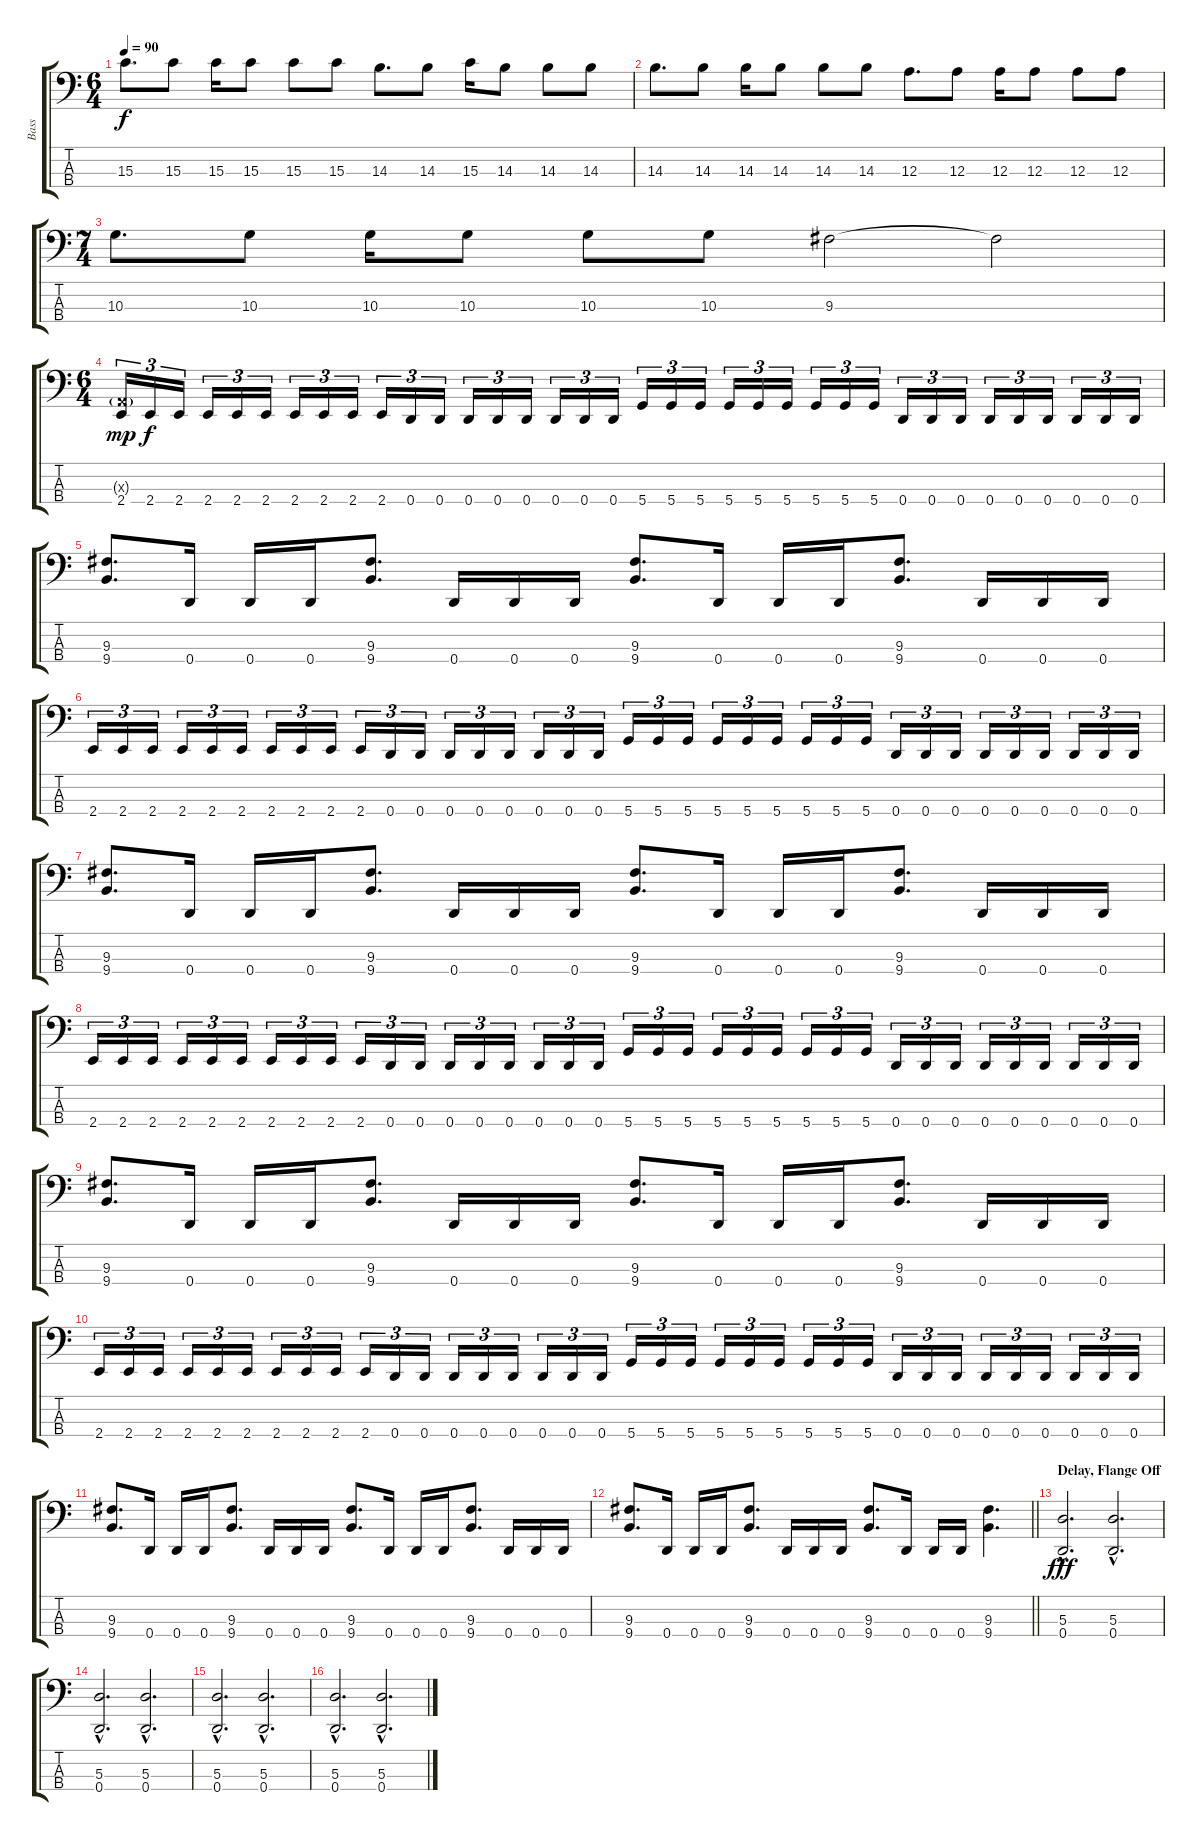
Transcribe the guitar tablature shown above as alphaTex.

\track ("Bass" "Bass") {instrument electricbassfinger}
\staff {score tabs}
\tuning (G2 D2 A1 D1) {hide}
\ts (6 4)
\tempo 90
\clef f4
\ks c
15.3.8{d dy f} 15.3.8 15.3.16 15.3.8 15.3.8 15.3.8 14.3.8{d} 14.3.8 15.3.16 14.3.8 14.3.8 14.3.8 |
14.3.8{d} 14.3.8 14.3.16 14.3.8 14.3.8 14.3.8 12.3.8{d} 12.3.8 12.3.16 12.3.8 12.3.8 12.3.8 |
\ts (7 4)
10.3.8{d} 10.3.8 10.3.16 10.3.8 10.3.8 10.3.8 9.3.2 9.3{t}.2 |
\ts (6 4)
(0.3{g x} 2.4).16{tu (3 2) dy mp} 2.4.16{tu (3 2) dy f} 2.4.16{tu (3 2) beam splitsecondary} 2.4.16{tu (3 2)} 2.4.16{tu (3 2)} 2.4.16{tu (3 2) beam splitsecondary} 2.4.16{tu (3 2)} 2.4.16{tu (3 2)} 2.4.16{tu (3 2) beam splitsecondary} 2.4.16{tu (3 2)} 0.4.16{tu (3 2)} 0.4.16{tu (3 2) beam splitsecondary} 0.4.16{tu (3 2)} 0.4.16{tu (3 2)} 0.4.16{tu (3 2) beam splitsecondary} 0.4.16{tu (3 2)} 0.4.16{tu (3 2)} 0.4.16{tu (3 2)} 5.4.16{tu (3 2)} 5.4.16{tu (3 2)} 5.4.16{tu (3 2) beam splitsecondary} 5.4.16{tu (3 2)} 5.4.16{tu (3 2)} 5.4.16{tu (3 2) beam splitsecondary} 5.4.16{tu (3 2)} 5.4.16{tu (3 2)} 5.4.16{tu (3 2) beam splitsecondary} 0.4.16{tu (3 2)} 0.4.16{tu (3 2)} 0.4.16{tu (3 2) beam splitsecondary} 0.4.16{tu (3 2)} 0.4.16{tu (3 2)} 0.4.16{tu (3 2) beam splitsecondary} 0.4.16{tu (3 2)} 0.4.16{tu (3 2)} 0.4.16{tu (3 2)} |
(9.3 9.4).8{d} 0.4.16 0.4.16 0.4.16 (9.3 9.4).8{d} 0.4.16 0.4.16 0.4.16 (9.3 9.4).8{d} 0.4.16 0.4.16 0.4.16 (9.3 9.4).8{d} 0.4.16 0.4.16 0.4.16 |
2.4.16{tu (3 2)} 2.4.16{tu (3 2)} 2.4.16{tu (3 2) beam splitsecondary} 2.4.16{tu (3 2)} 2.4.16{tu (3 2)} 2.4.16{tu (3 2) beam splitsecondary} 2.4.16{tu (3 2)} 2.4.16{tu (3 2)} 2.4.16{tu (3 2) beam splitsecondary} 2.4.16{tu (3 2)} 0.4.16{tu (3 2)} 0.4.16{tu (3 2) beam splitsecondary} 0.4.16{tu (3 2)} 0.4.16{tu (3 2)} 0.4.16{tu (3 2) beam splitsecondary} 0.4.16{tu (3 2)} 0.4.16{tu (3 2)} 0.4.16{tu (3 2)} 5.4.16{tu (3 2)} 5.4.16{tu (3 2)} 5.4.16{tu (3 2) beam splitsecondary} 5.4.16{tu (3 2)} 5.4.16{tu (3 2)} 5.4.16{tu (3 2) beam splitsecondary} 5.4.16{tu (3 2)} 5.4.16{tu (3 2)} 5.4.16{tu (3 2) beam splitsecondary} 0.4.16{tu (3 2)} 0.4.16{tu (3 2)} 0.4.16{tu (3 2) beam splitsecondary} 0.4.16{tu (3 2)} 0.4.16{tu (3 2)} 0.4.16{tu (3 2) beam splitsecondary} 0.4.16{tu (3 2)} 0.4.16{tu (3 2)} 0.4.16{tu (3 2)} |
(9.3 9.4).8{d} 0.4.16 0.4.16 0.4.16 (9.3 9.4).8{d} 0.4.16 0.4.16 0.4.16 (9.3 9.4).8{d} 0.4.16 0.4.16 0.4.16 (9.3 9.4).8{d} 0.4.16 0.4.16 0.4.16 |
2.4.16{tu (3 2)} 2.4.16{tu (3 2)} 2.4.16{tu (3 2) beam splitsecondary} 2.4.16{tu (3 2)} 2.4.16{tu (3 2)} 2.4.16{tu (3 2) beam splitsecondary} 2.4.16{tu (3 2)} 2.4.16{tu (3 2)} 2.4.16{tu (3 2) beam splitsecondary} 2.4.16{tu (3 2)} 0.4.16{tu (3 2)} 0.4.16{tu (3 2) beam splitsecondary} 0.4.16{tu (3 2)} 0.4.16{tu (3 2)} 0.4.16{tu (3 2) beam splitsecondary} 0.4.16{tu (3 2)} 0.4.16{tu (3 2)} 0.4.16{tu (3 2)} 5.4.16{tu (3 2)} 5.4.16{tu (3 2)} 5.4.16{tu (3 2) beam splitsecondary} 5.4.16{tu (3 2)} 5.4.16{tu (3 2)} 5.4.16{tu (3 2) beam splitsecondary} 5.4.16{tu (3 2)} 5.4.16{tu (3 2)} 5.4.16{tu (3 2) beam splitsecondary} 0.4.16{tu (3 2)} 0.4.16{tu (3 2)} 0.4.16{tu (3 2) beam splitsecondary} 0.4.16{tu (3 2)} 0.4.16{tu (3 2)} 0.4.16{tu (3 2) beam splitsecondary} 0.4.16{tu (3 2)} 0.4.16{tu (3 2)} 0.4.16{tu (3 2)} |
(9.3 9.4).8{d} 0.4.16 0.4.16 0.4.16 (9.3 9.4).8{d} 0.4.16 0.4.16 0.4.16 (9.3 9.4).8{d} 0.4.16 0.4.16 0.4.16 (9.3 9.4).8{d} 0.4.16 0.4.16 0.4.16 |
2.4.16{tu (3 2)} 2.4.16{tu (3 2)} 2.4.16{tu (3 2) beam splitsecondary} 2.4.16{tu (3 2)} 2.4.16{tu (3 2)} 2.4.16{tu (3 2) beam splitsecondary} 2.4.16{tu (3 2)} 2.4.16{tu (3 2)} 2.4.16{tu (3 2) beam splitsecondary} 2.4.16{tu (3 2)} 0.4.16{tu (3 2)} 0.4.16{tu (3 2) beam splitsecondary} 0.4.16{tu (3 2)} 0.4.16{tu (3 2)} 0.4.16{tu (3 2) beam splitsecondary} 0.4.16{tu (3 2)} 0.4.16{tu (3 2)} 0.4.16{tu (3 2)} 5.4.16{tu (3 2)} 5.4.16{tu (3 2)} 5.4.16{tu (3 2) beam splitsecondary} 5.4.16{tu (3 2)} 5.4.16{tu (3 2)} 5.4.16{tu (3 2) beam splitsecondary} 5.4.16{tu (3 2)} 5.4.16{tu (3 2)} 5.4.16{tu (3 2) beam splitsecondary} 0.4.16{tu (3 2)} 0.4.16{tu (3 2)} 0.4.16{tu (3 2) beam splitsecondary} 0.4.16{tu (3 2)} 0.4.16{tu (3 2)} 0.4.16{tu (3 2) beam splitsecondary} 0.4.16{tu (3 2)} 0.4.16{tu (3 2)} 0.4.16{tu (3 2)} |
(9.3 9.4).8{d} 0.4.16 0.4.16 0.4.16 (9.3 9.4).8{d} 0.4.16 0.4.16 0.4.16 (9.3 9.4).8{d} 0.4.16 0.4.16 0.4.16 (9.3 9.4).8{d} 0.4.16 0.4.16 0.4.16 |
\barLineRight lightlight
(9.3 9.4).8{d} 0.4.16 0.4.16 0.4.16 (9.3 9.4).8{d} 0.4.16 0.4.16 0.4.16 (9.3 9.4).8{d} 0.4.16 0.4.16 0.4.16 (9.3 9.4).4{d} |
\section ("" "Delay, Flange Off")
(5.3{hac} 0.4{hac}).2{d dy fff instrument distortionguitar} (5.3{hac} 0.4{hac}).2{d} |
(5.3{hac} 0.4{hac}).2{d} (5.3{hac} 0.4{hac}).2{d} |
(5.3{hac} 0.4{hac}).2{d} (5.3{hac} 0.4{hac}).2{d} |
(5.3{hac} 0.4{hac}).2{d} (5.3{hac} 0.4{hac}).2{d}
